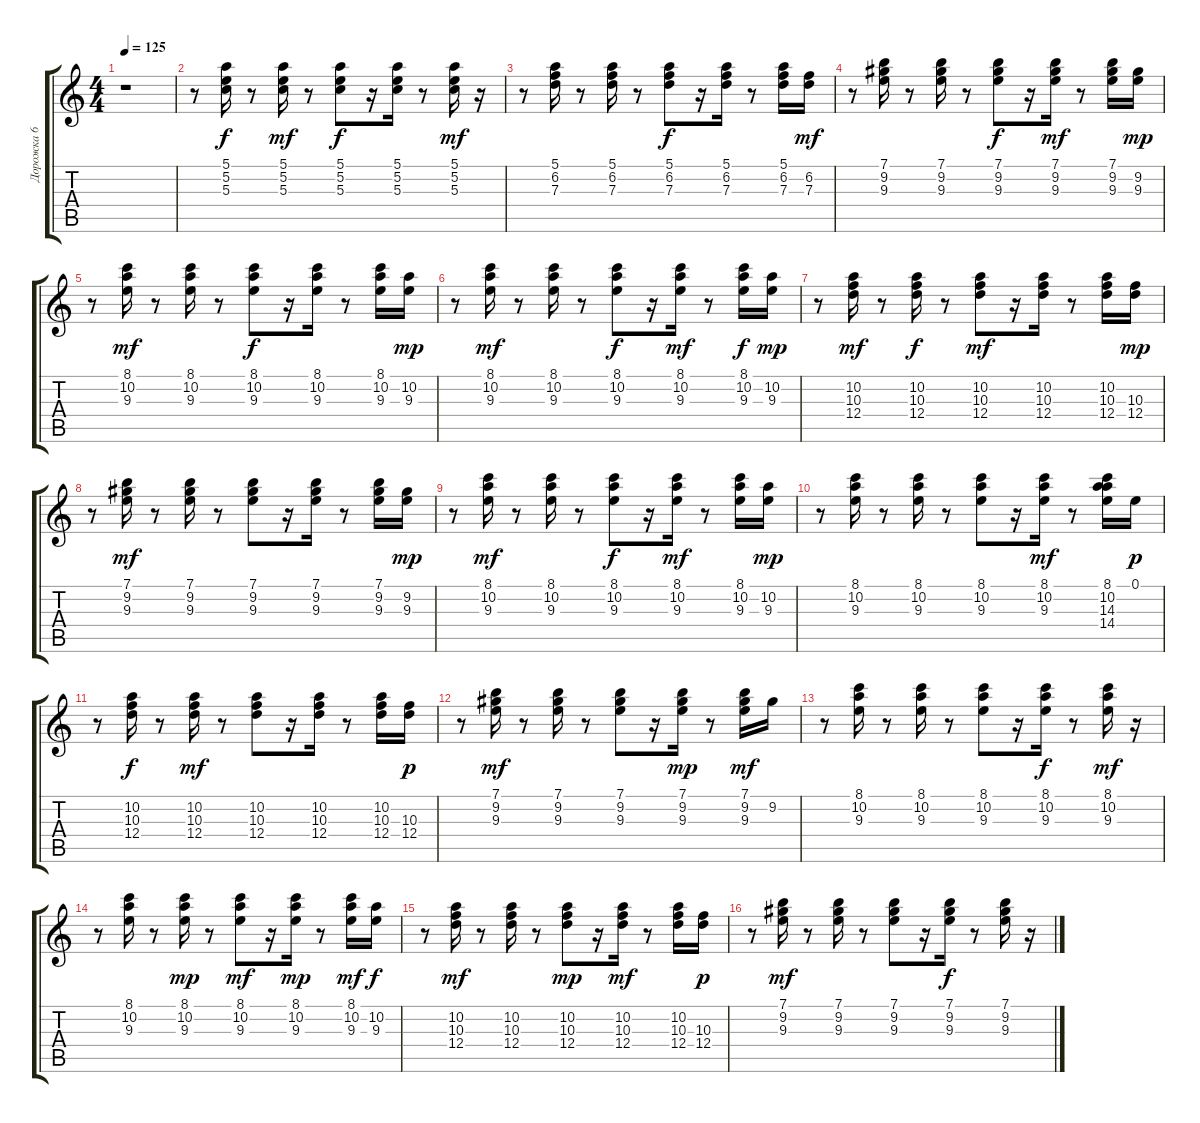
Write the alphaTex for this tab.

\track ("Дорожка 6" "Дорожка 6") {instrument acousticguitarsteel}
\staff {score tabs}
\tuning (E4 B3 G3 D3 A2 E2) {hide}
\ts (4 4)
\tempo 125
\clef g2
\ks c
r.1{dy mp} |
r.8 (5.1 5.2 5.3).16{dy f} r.8 (5.1 5.2 5.3).16{dy mf} r.8 (5.1 5.2 5.3).8{dy f} r.16 (5.1 5.2 5.3).16 r.8 (5.1 5.2 5.3).16{dy mf} r.16 |
r.8 (5.1 6.2 7.3).16 r.8 (5.1 6.2 7.3).16 r.8 (5.1 6.2 7.3).8{dy f} r.16 (5.1 6.2 7.3).16 r.8 (5.1 6.2 7.3).16 (6.2 7.3).16{dy mf} |
r.8 (7.1 9.2 9.3).16 r.8 (7.1 9.2 9.3).16 r.8 (7.1 9.2 9.3).8{dy f} r.16 (7.1 9.2 9.3).16{dy mf} r.8 (7.1 9.2 9.3).16 (9.2 9.3).16{dy mp} |
r.8 (8.1 10.2 9.3).16{dy mf} r.8 (8.1 10.2 9.3).16 r.8 (8.1 10.2 9.3).8{dy f} r.16 (8.1 10.2 9.3).16 r.8 (8.1 10.2 9.3).16 (10.2 9.3).16{dy mp} |
r.8 (8.1 10.2 9.3).16{dy mf} r.8 (8.1 10.2 9.3).16 r.8 (8.1 10.2 9.3).8{dy f} r.16 (8.1 10.2 9.3).16{dy mf} r.8 (8.1 10.2 9.3).16{dy f} (10.2 9.3).16{dy mp} |
r.8 (10.2 10.3 12.4).16{dy mf} r.8 (10.2 10.3 12.4).16{dy f} r.8 (10.2 10.3 12.4).8{dy mf} r.16 (10.2 10.3 12.4).16 r.8 (10.2 10.3 12.4).16 (10.3 12.4).16{dy mp} |
r.8 (7.1 9.2 9.3).16{dy mf} r.8 (7.1 9.2 9.3).16 r.8 (7.1 9.2 9.3).8 r.16 (7.1 9.2 9.3).16 r.8 (7.1 9.2 9.3).16 (9.2 9.3).16{dy mp} |
r.8 (8.1 10.2 9.3).16{dy mf} r.8 (8.1 10.2 9.3).16 r.8 (8.1 10.2 9.3).8{dy f} r.16 (8.1 10.2 9.3).16{dy mf} r.8 (8.1 10.2 9.3).16 (10.2 9.3).16{dy mp} |
r.8 (8.1 10.2 9.3).16 r.8 (8.1 10.2 9.3).16 r.8 (8.1 10.2 9.3).8 r.16 (8.1 10.2 9.3).16{dy mf} r.8 (8.1 10.2 14.3 14.4).16 0.1.16{dy p} |
r.8 (10.2 10.3 12.4).16{dy f} r.8 (10.2 10.3 12.4).16{dy mf} r.8 (10.2 10.3 12.4).8 r.16 (10.2 10.3 12.4).16 r.8 (10.2 10.3 12.4).16 (10.3 12.4).16{dy p} |
r.8 (7.1 9.2 9.3).16{dy mf} r.8 (7.1 9.2 9.3).16 r.8 (7.1 9.2 9.3).8 r.16 (7.1 9.2 9.3).16{dy mp} r.8 (7.1 9.2 9.3).16{dy mf} 9.2.16 |
r.8 (8.1 10.2 9.3).16 r.8 (8.1 10.2 9.3).16 r.8 (8.1 10.2 9.3).8 r.16 (8.1 10.2 9.3).16{dy f} r.8 (8.1 10.2 9.3).16{dy mf} r.16 |
r.8 (8.1 10.2 9.3).16 r.8 (8.1 10.2 9.3).16{dy mp} r.8 (8.1 10.2 9.3).8{dy mf} r.16 (8.1 10.2 9.3).16{dy mp} r.8 (8.1 10.2 9.3).16{dy mf} (10.2 9.3).16{dy f} |
r.8 (10.2 10.3 12.4).16{dy mf} r.8 (10.2 10.3 12.4).16 r.8 (10.2 10.3 12.4).8{dy mp} r.16 (10.2 10.3 12.4).16{dy mf} r.8 (10.2 10.3 12.4).16 (10.3 12.4).16{dy p} |
r.8 (7.1 9.2 9.3).16{dy mf} r.8 (7.1 9.2 9.3).16 r.8 (7.1 9.2 9.3).8 r.16 (7.1 9.2 9.3).16{dy f} r.8 (7.1 9.2 9.3).16 r.16
